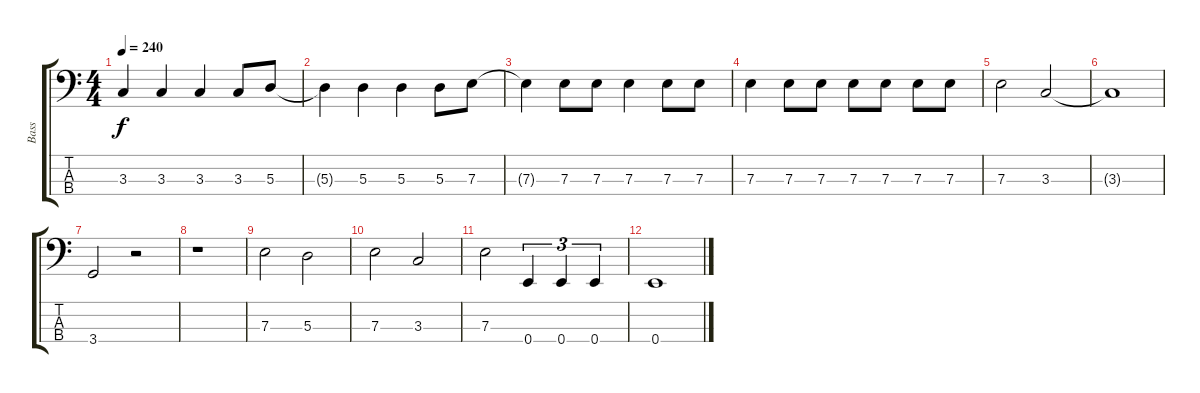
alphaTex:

\track ("Bass" "Bass") {instrument electricbasspick}
\staff {score tabs}
\tuning (G2 D2 A1 E1) {hide}
\ts (4 4)
\tempo 240
\clef f4
\ks c
3.3.4{dy f} 3.3.4 3.3.4 3.3.8 5.3.8 |
5.3{t}.4 5.3.4 5.3.4 5.3.8 7.3.8 |
7.3{t}.4 7.3.8 7.3.8 7.3.4 7.3.8 7.3.8 |
7.3.4 7.3.8 7.3.8 7.3.8 7.3.8 7.3.8 7.3.8 |
7.3.2 3.3.2 |
3.3{t}.1 |
3.4.2 r.2 |
r.1 |
7.3.2 5.3.2 |
7.3.2 3.3.2 |
7.3.2 0.4.4{tu (3 2)} 0.4.4{tu (3 2)} 0.4.4{tu (3 2)} |
0.4.1
